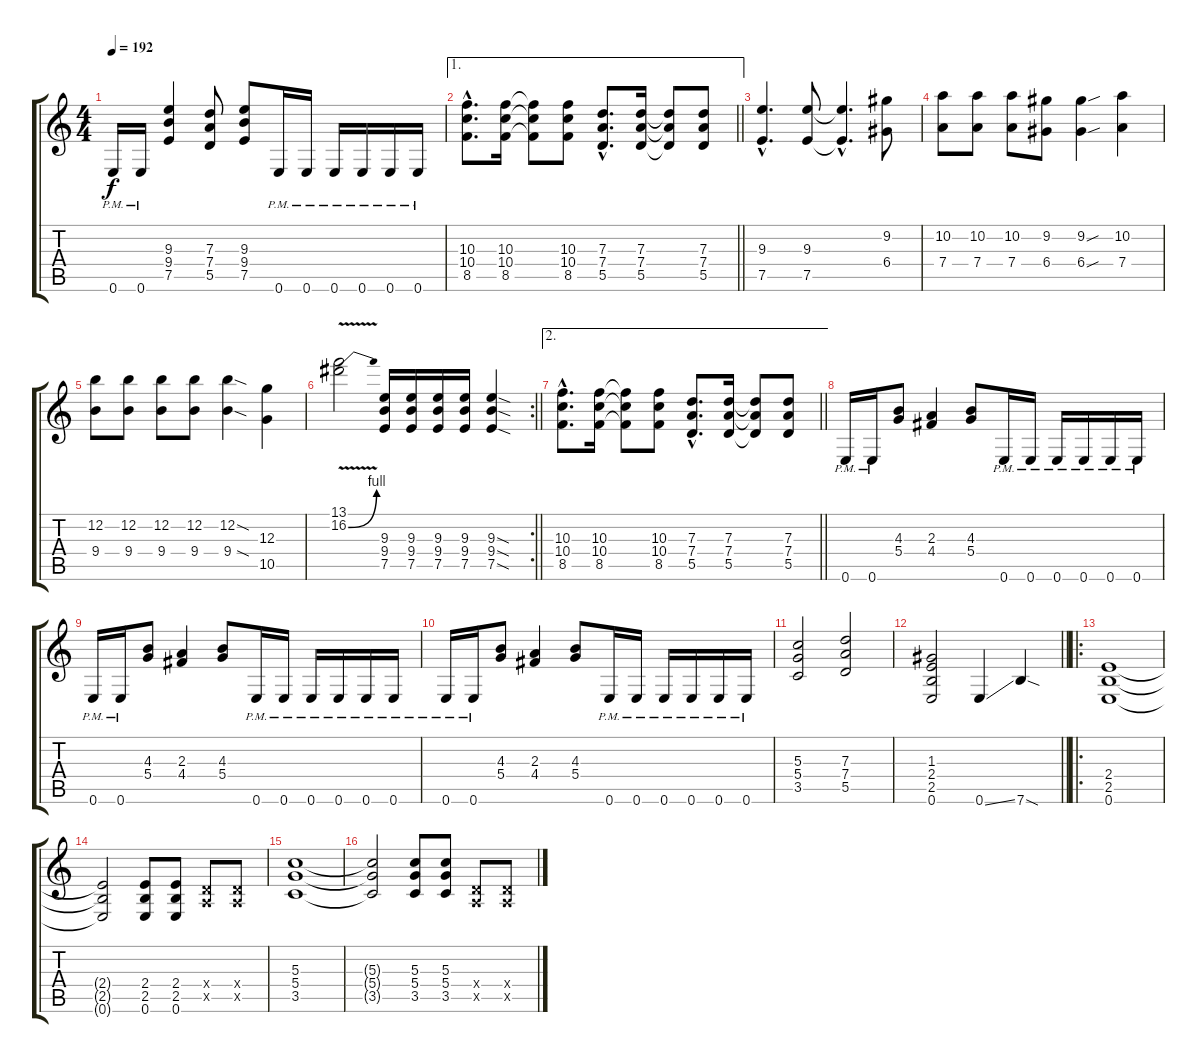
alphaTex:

\track "" {instrument distortionguitar}
\staff {score tabs}
\tuning (E4 B3 G3 D3 A2 E2) {hide}
\ts (4 4)
\tempo 192
\clef g2
\ks c
0.6{pm}.16{dy f} 0.6{pm}.16 (9.3 9.4 7.5).4 (7.3 7.4 5.5).8 (9.3 9.4 7.5).8 0.6{pm}.16 0.6{pm}.16 0.6{pm}.16 0.6{pm}.16 0.6{pm}.16 0.6{pm}.16 |
\ae 1
\barLineRight lightlight
(10.3{hac} 10.4{hac} 8.5{hac}).8{d} (10.3 10.4 8.5).16 (10.3{t} 10.4{t} 8.5{t}).8 (10.3 10.4 8.5).8 (7.3{hac} 7.4{hac} 5.5{hac}).8{d} (7.3 7.4 5.5).16 (7.3{t} 7.4{t} 5.5{t}).8 (7.3 7.4 5.5).8 |
(9.3{hac} 7.5{hac}).4{d} (9.3 7.5).8 (9.3{hac t} 7.5{hac t}).4{d} (9.2 6.4).8 |
(10.2 7.4).8 (10.2 7.4).8 (10.2 7.4).8 (9.2 6.4).8 (9.2{sou} 6.4{sou}).4 (10.2 7.4).4 |
(12.2 9.4).8 (12.2 9.4).8 (12.2 9.4).8 (12.2 9.4).8 (12.2{sod} 9.4{sod}).4 (12.3 10.5).4 |
\rc 2
\barLineRight lightlight
(13.1{v} 16.2{be (bend 0 0 60 4) v}).2 (9.3 9.4 7.5).16 (9.3 9.4 7.5).16 (9.3 9.4 7.5).16 (9.3 9.4 7.5).16 (9.3{sod} 9.4{sod} 7.5{sod}).4 |
\ae 2
\barLineRight lightlight
(10.3{hac} 10.4{hac} 8.5{hac}).8{d} (10.3 10.4 8.5).16 (10.3{t} 10.4{t} 8.5{t}).8 (10.3 10.4 8.5).8 (7.3{hac} 7.4{hac} 5.5{hac}).8{d} (7.3 7.4 5.5).16 (7.3{t} 7.4{t} 5.5{t}).8 (7.3 7.4 5.5).8 |
0.6{pm}.16 0.6{pm}.16 (4.3 5.4).8 (2.3 4.4).4 (4.3 5.4).8 0.6{pm}.16 0.6{pm}.16 0.6{pm}.16 0.6{pm}.16 0.6{pm}.16 0.6{pm}.16 |
0.6{pm}.16 0.6{pm}.16 (4.3 5.4).8 (2.3 4.4).4 (4.3 5.4).8 0.6{pm}.16 0.6{pm}.16 0.6{pm}.16 0.6{pm}.16 0.6{pm}.16 0.6{pm}.16 |
0.6{pm}.16 0.6{pm}.16 (4.3 5.4).8 (2.3 4.4).4 (4.3 5.4).8 0.6{pm}.16 0.6{pm}.16 0.6{pm}.16 0.6{pm}.16 0.6{pm}.16 0.6{pm}.16 |
(5.3 5.4 3.5).2 (7.3 7.4 5.5).2 |
\barLineRight lightlight
(1.3 2.4 2.5 0.6).2 0.6{ss}.4 7.6{sod}.4 |
\ro
(2.4 2.5 0.6).1 |
(2.4{t} 2.5{t} 0.6{t}).2 (2.4 2.5 0.6).8 (2.4 2.5 0.6).8 (0.4{x} 0.5{x}).8 (0.4{x} 0.5{x}).8 |
(5.3 5.4 3.5).1 |
(5.3{t} 5.4{t} 3.5{t}).2 (5.3 5.4 3.5).8 (5.3 5.4 3.5).8 (0.4{x} 0.5{x}).8 (0.4{x} 0.5{x}).8
